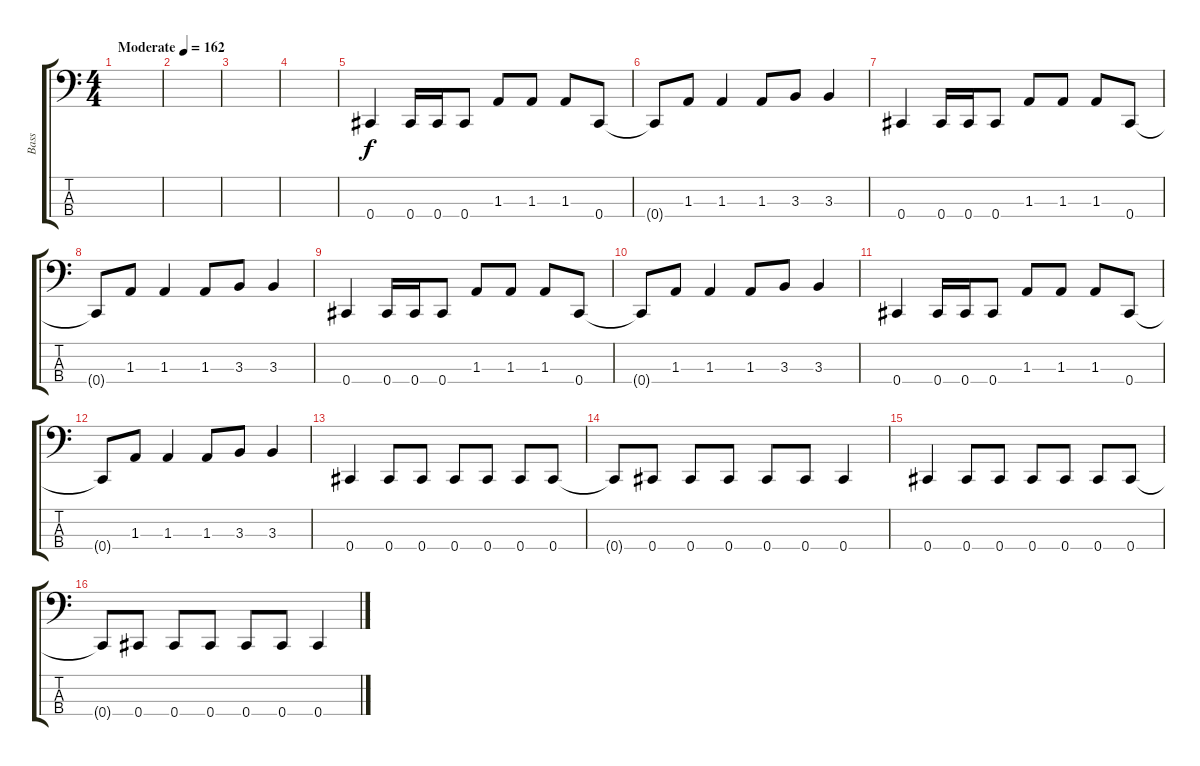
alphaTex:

\track ("Bass" "Bass") {instrument electricbasspick}
\staff {score tabs}
\tuning (Gb2 Db2 Ab1 Db1) {hide}
\ts (4 4)
\tempo (162 "Moderate")
\clef f4
\ks c
|
|
|
|
0.4.4 0.4.16 0.4.16 0.4.8 1.3.8 1.3.8 1.3.8 0.4.8 |
0.4{t}.8 1.3.8 1.3.4 1.3.8 3.3.8 3.3.4 |
0.4.4 0.4.16 0.4.16 0.4.8 1.3.8 1.3.8 1.3.8 0.4.8 |
0.4{t}.8 1.3.8 1.3.4 1.3.8 3.3.8 3.3.4 |
0.4.4 0.4.16 0.4.16 0.4.8 1.3.8 1.3.8 1.3.8 0.4.8 |
0.4{t}.8 1.3.8 1.3.4 1.3.8 3.3.8 3.3.4 |
0.4.4 0.4.16 0.4.16 0.4.8 1.3.8 1.3.8 1.3.8 0.4.8 |
0.4{t}.8 1.3.8 1.3.4 1.3.8 3.3.8 3.3.4 |
0.4.4 0.4.8 0.4.8 0.4.8 0.4.8 0.4.8 0.4.8 |
0.4{t}.8 0.4.8 0.4.8 0.4.8 0.4.8 0.4.8 0.4.4 |
0.4.4 0.4.8 0.4.8 0.4.8 0.4.8 0.4.8 0.4.8 |
0.4{t}.8 0.4.8 0.4.8 0.4.8 0.4.8 0.4.8 0.4.4
